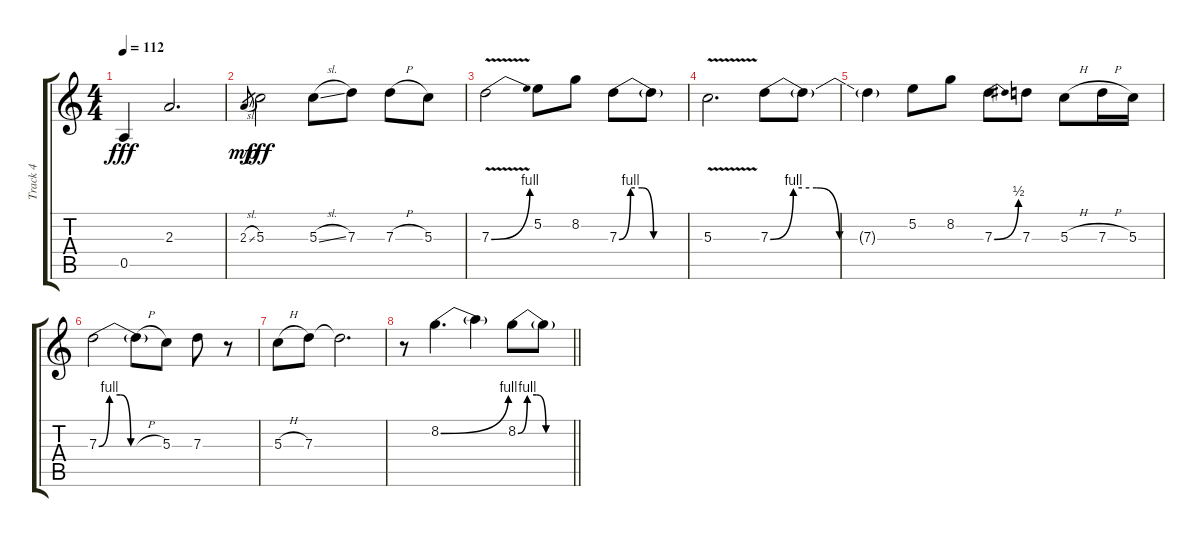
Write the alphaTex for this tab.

\track ("Track 4" "Track 4") {instrument electricguitarjazz}
\staff {score tabs}
\tuning (E4 B3 G3 D3 A2 E2) {hide}
\ts (4 4)
\tempo 112
\clef g2
\ks c
0.5.4{dy fff} 2.3.2{d} |
2.3{sl}.8{gr dy mp} 5.3.2{dy fff} 5.3{sl}.8 7.3.8 7.3{h}.8 5.3.8 |
7.3{be (bend 0 0 60 4) v}.2 5.2.8 8.2.8 7.3{be (custom 0 0 10 4 20 4 30 0 60 0)}.8 7.3{t}.8 |
5.3{v}.2{d} 7.3{be (custom 0 0 10 4 20 4 30 0 60 0)}.8 7.3{t}.8 |
7.3{t}.4 5.2.8 8.2.8 7.3{be (bend 0 0 60 2)}.8 7.3.8 5.3{h}.8 7.3{h}.16 5.3.16 |
7.3{be (custom 0 0 10 4 20 4 30 0 60 0)}.2 7.3{h t}.8 5.3.8 7.3.8 r.8 |
5.3{h}.8 7.3.8 7.3{t}.2{d} |
\barLineRight lightlight
r.8 8.2{be (bend 0 0 60 4)}.4{d} 8.2{t}.4 8.2{be (custom 0 0 10 4 20 4 30 0 60 0)}.8 8.2{t}.8
